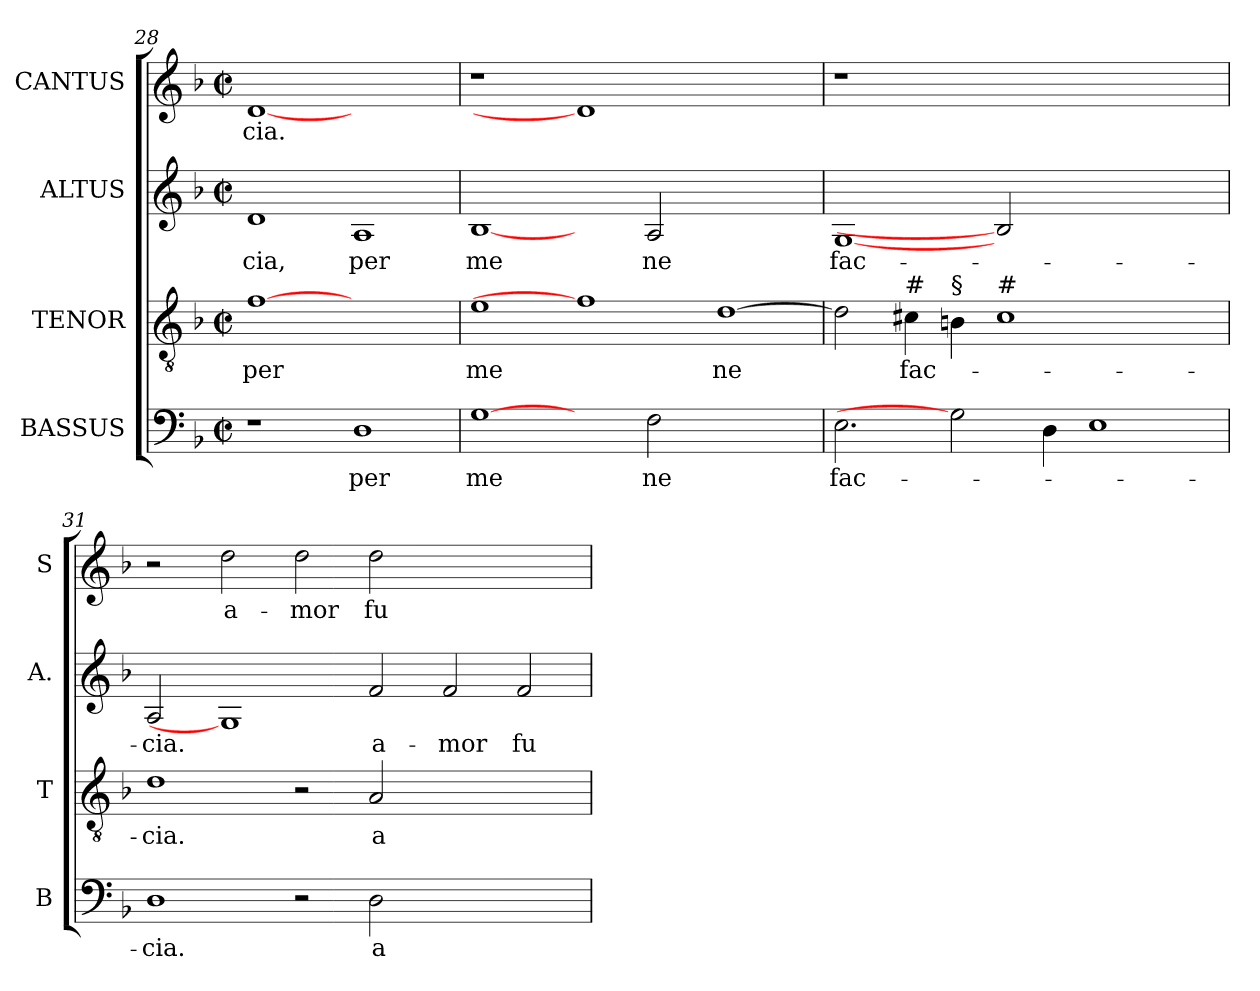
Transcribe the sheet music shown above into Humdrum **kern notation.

**kern	**text	**kern	**text	**kern	**text	**kern	**text
*part4	*part4	*part3	*part3	*part2	*part2	*part1	*part1
*staff4	*staff4	*staff3	*staff3	*staff2	*staff2	*staff1	*staff1
*I"BASSUS	*	*I"TENOR	*	*I"ALTUS	*	*I"CANTUS	*
*I'B	*	*I'T	*	*I'A.	*	*I'S	*
*clefF4	*	*clefGv2	*	*clefG2	*	*clefG2	*
*	*	*ITrd7c12	*	*	*	*	*
*k[b-]	*	*k[b-]	*	*k[b-]	*	*k[b-]	*
*F:	*	*F:	*	*F:	*	*F:	*
*M2/2	*	*M2/2	*	*M2/2	*	*M2/2	*
*met(c|)	*	*met(c|)	*	*met(c|)	*	*met(c|)	*
=28	=28	=28	=28	=28	=28	=28	=28
!	!	!	!LO:LY:b:color=#000000	!	!	!	!
!	!	!	!	!	!LO:LY:b:color=#000000	!	!
!	!	!	!	!	!	!	!LO:LY:b:color=#000000
1r	.	[1Fi	per	1di	-cia,	[1di	-cia.
!	!LO:LY:b:color=#000000	!	!	!	!	!	!
!	!	!	!	!	!LO:LY:b:color=#000000	!	!
1Di	per	1ryy	.	1Ai	per	1ryy	.
=29	=29	=29	=29	=29	=29	=29	=29
!	!LO:LY:b:color=#000000	!	!	!	!	!	!
!	!	!	!LO:LY:b:color=#000000	!	!	!	!
!	!	!	!	!	!LO:LY:b:color=#000000	!LO:N:vis=1	!
[1Gi	me	1Ei	me	[1B-i	me	1r	.
2ryy	.	1Fi]	.	2ryy	.	1di]	.
!	!LO:LY:b:color=#000000	!	!	!	!	!	!
!	!	!	!	!	!LO:LY:b:color=#000000	!	!
2Fi\	ne	.	.	2Ai/	ne	.	.
!	!	!	!LO:LY:b:color=#000000	!	!	!	!
1ryy	.	[>1Di	ne	1ryy	.	1ryy	.
=30	=30	=30	=30	=30	=30	=30	=30
!	!LO:LY:b:color=#000000	!	!	!	!	!	!
!	!	!	!	!	!LO:LY:b:color=#000000	!LO:N:vis=1	!
2.Ei\	fac-	2Di\]	.	[1Gi	fac-	1r	.
!	!	!LO:TX:a:t=#	!	!	!	!	!
!	!	!	!LO:LY:b:color=#000000	!	!	!	!
.	.	4C#i\	fac-	.	.	.	.
!	!	!LO:TX:a:t=§	!	!	!	!	!
2Gi]	.	4BBi\	.	.	.	.	.
!	!	!LO:TX:a:t=#	!	!	!	!	!
.	.	1C#i	.	2B-i]	.	1.ryy	.
4Di\	.	.	.	.	.	.	.
1Ei	.	.	.	1ryy	.	.	.
.	.	2ryy	.	.	.	.	.
=31	=31	=31	=31	=31	=31	=31	=31
!	!LO:LY:b:color=#000000	!	!	!	!	!	!
!	!	!	!LO:LY:b:color=#000000	!	!	!	!
!	!	!	!	!	!LO:LY:b:color=#000000	!	!
1Di	-cia.	1Di	-cia.	2Ai/	-cia.	2r	.
!	!	!	!	!	!	!	!LO:LY:b:color=#000000
.	.	.	.	1Gi]	.	2ddi\	a-
!	!	!	!	!	!	!	!LO:LY:b:color=#000000
2r	.	2r	.	.	.	2ddi\	-mor
!	!LO:LY:b:color=#000000	!	!	!	!	!	!
!	!	!	!LO:LY:b:color=#000000	!	!	!	!
!	!	!	!	!	!LO:LY:b:color=#000000	!	!
!	!	!	!	!	!	!	!LO:LY:b:color=#000000
2Di\	a-	2AAi/	a-	2fi/	a-	2ddi\	fu
!	!	!	!	!	!LO:LY:b:color=#000000	!	!
1ryy	.	1ryy	.	2fi/	-mor	1ryy	.
!	!	!	!	!	!LO:LY:b:color=#000000	!	!
.	.	.	.	2fi/	fu	.	.
=	=	=	=	=	=	=	=
*-	*-	*-	*-	*-	*-	*-	*-
